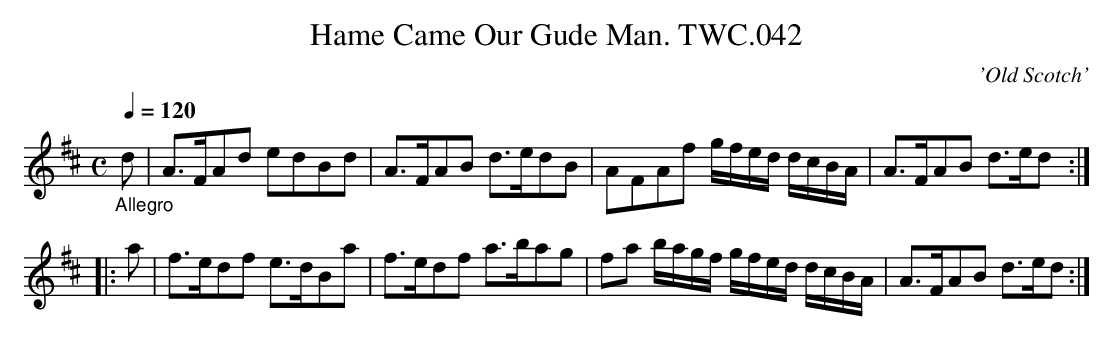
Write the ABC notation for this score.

X:1
T:Hame Came Our Gude Man. TWC.042
M:C
L:1/8
Q:1/4=120
C:'Old Scotch'
K:D
"_Allegro"
d|A>FAd edBd|A>FAB d>edB|AFAf g/f/e/d/ d/c/B/A/|A>FAB d>ed:|
|:a|f>edf e>dBa|f>edf a>bag|\
fa b/a/g/f/ g/f/e/d/ d/c/B/A/|A>FAB d>ed:|
